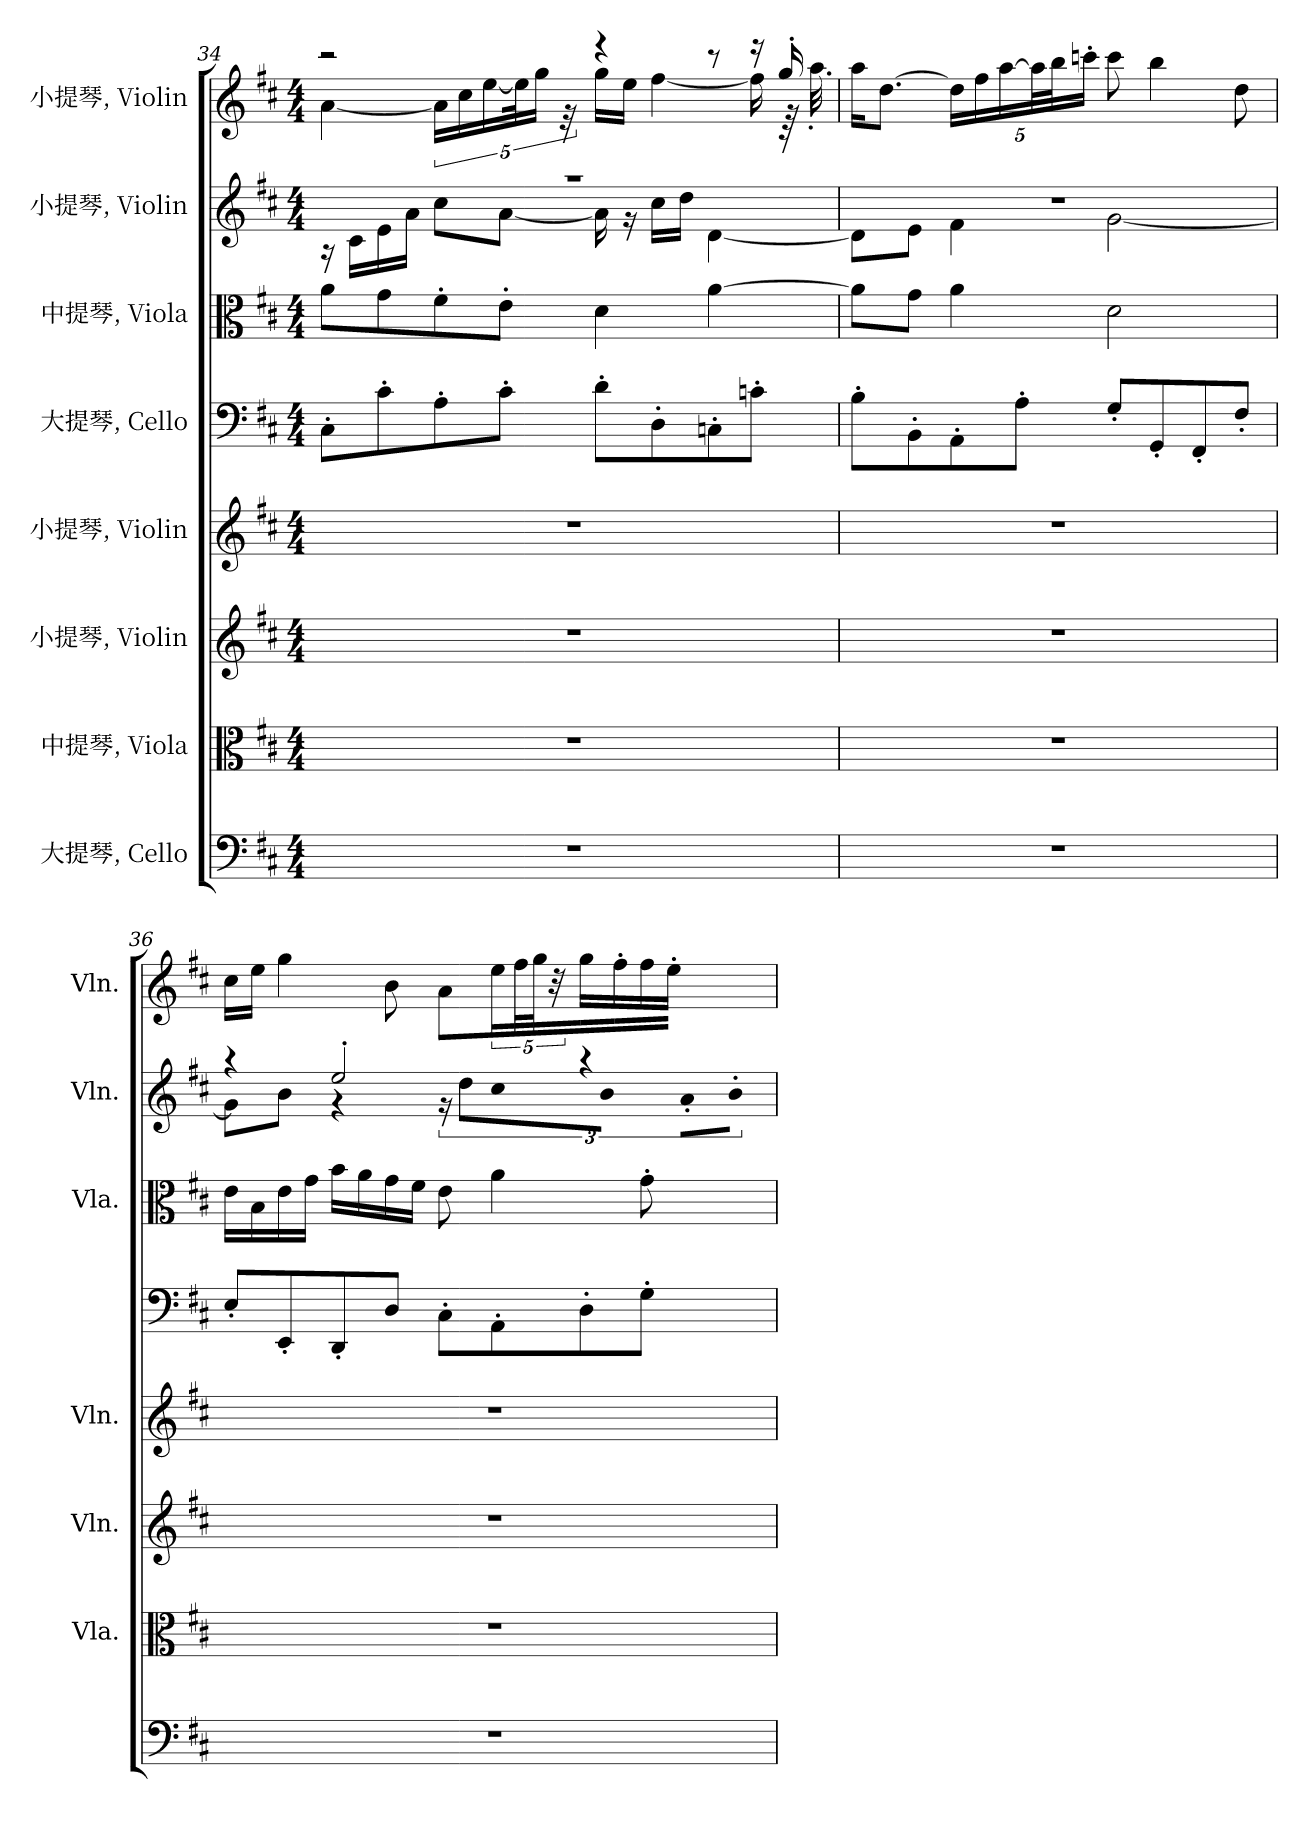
**kern	**kern	**kern	**kern	**kern	**kern	**kern	**kern
*part8	*part7	*part6	*part5	*part4	*part3	*part2	*part1
*staff8	*staff7	*staff6	*staff5	*staff4	*staff3	*staff2	*staff1
*I"大提琴, Cello	*I"中提琴, Viola	*I"小提琴, Violin	*I"小提琴, Violin	*I"大提琴, Cello	*I"中提琴, Viola	*I"小提琴, Violin	*I"小提琴, Violin
*	*I'Vla.	*I'Vln.	*I'Vln.	*	*I'Vla.	*I'Vln.	*I'Vln.
!!LO:PB:g=z
*clefF4	*clefC3	*clefG2	*clefG2	*clefF4	*clefC3	*clefG2	*clefG2
*k[f#c#]	*k[f#c#]	*k[f#c#]	*k[f#c#]	*k[f#c#]	*k[f#c#]	*k[f#c#]	*k[f#c#]
*M4/4	*M4/4	*M4/4	*M4/4	*M4/4	*M4/4	*M4/4	*M4/4
*MM34	*MM34	*MM34	*MM34	*MM34	*MM34	*MM34	*MM34
=34	=34	=34	=34	=34	=34	=34	=34
*	*	*	*	*	*	*^	*^
1r	1r	1r	1r	8C#'\L	8a\L	1r	16r	2r	[4a\
.	.	.	.	.	.	.	16c#\LL	.	.
.	.	.	.	8c#'\	8g\	.	16e\	.	.
.	.	.	.	.	.	.	16a\JJ	.	.
.	.	.	.	8A'\	8f#'\	.	8cc#\L	.	20a\LL]
.	.	.	.	.	.	.	.	.	20cc#\
.	.	.	.	.	.	.	.	.	[20ee\
.	.	.	.	8c#'\J	8e'\J	.	[8a\J	.	.
.	.	.	.	.	.	.	.	.	40ee\K]
.	.	.	.	.	.	.	.	.	20gg\JJ
.	.	.	.	.	.	.	.	.	40r
.	.	.	.	8d'\L	4d\	.	16a\]	4r	16gg\LL
.	.	.	.	.	.	.	16r	.	16ee\JJ
.	.	.	.	8D'\	.	.	16cc#\LL	.	[4ff#\
.	.	.	.	.	.	.	16dd\JJ	.	.
.	.	.	.	8Cn'\	[4a\	.	[4d\	8r	.
.	.	.	.	8cn'\J	.	.	.	16r	16ff#\]
.	.	.	.	.	.	.	.	16gg'/	64r
.	.	.	.	.	.	.	.	.	32.aa'\
*	*	*	*	*	*	*	*	*v	*v
=35	=35	=35	=35	=35	=35	=35	=35	=35
1r	1r	1r	1r	8B'\L	8a\L]	1r	8d\L]	16aa\KL
.	.	.	.	.	.	.	.	[8.dd\J
.	.	.	.	8BB'\	8g\J	.	8e\J	.
*	*	*	*	*	*	*	*	*Xbrackettup
.	.	.	.	8AA'\	4a\	.	4f#\	20dd\LL]
.	.	.	.	.	.	.	.	20ff#\
.	.	.	.	.	.	.	.	[20aa\
.	.	.	.	8A'\J	.	.	.	.
.	.	.	.	.	.	.	.	40aa\L]
.	.	.	.	.	.	.	.	40bb\J
.	.	.	.	.	.	.	.	20cccn'\JJ
.	.	.	.	8G'/L	2d\	.	[2g\	8ccc\
.	.	.	.	8GG'/	.	.	.	4bb\
.	.	.	.	8FF#'/	.	.	.	.
.	.	.	.	8F#'/J	.	.	.	8dd\
!!LO:PB:g=z
=36	=36	=36	=36	=36	=36	=36	=36	=36
1r	1r	1r	1r	8E'/L	16e\LL	4r	8g\L]	16cc#\LL
.	.	.	.	.	16B\	.	.	16ee\JJ
.	.	.	.	8EE'/	16e\	.	8b\J	4gg\
.	.	.	.	.	16g\JJ	.	.	.
.	.	.	.	8DD'/	16b\LL	2ee'/	4r	.
.	.	.	.	.	16a\	.	.	.
.	.	.	.	8D/J	16g\	.	.	8b\
.	.	.	.	.	16f#\JJ	.	.	.
.	.	.	.	8C#'\L	8e\	.	24r	8a\L
.	.	.	.	.	.	.	12dd\L	.
*	*	*	*	*	*	*	*	*brackettup
.	.	.	.	8AA'\	4a\	.	16cc#\L	20ee\L
.	.	.	.	.	.	.	.	40ff#\L
.	.	.	.	.	.	.	16b\JJ	.
.	.	.	.	.	.	.	.	40gg\JJJ
.	.	.	.	.	.	.	.	40r
.	.	.	.	8D'\	.	4r	8a'\L	16gg\LL
.	.	.	.	.	.	.	.	16ff#'\
.	.	.	.	8G'\J	8g'\	.	8b'\J	16ff#\
.	.	.	.	.	.	.	.	16ee'\JJ
*	*	*	*	*	*	*v	*v	*
=	=	=	=	=	=	=	=
*-	*-	*-	*-	*-	*-	*-	*-
